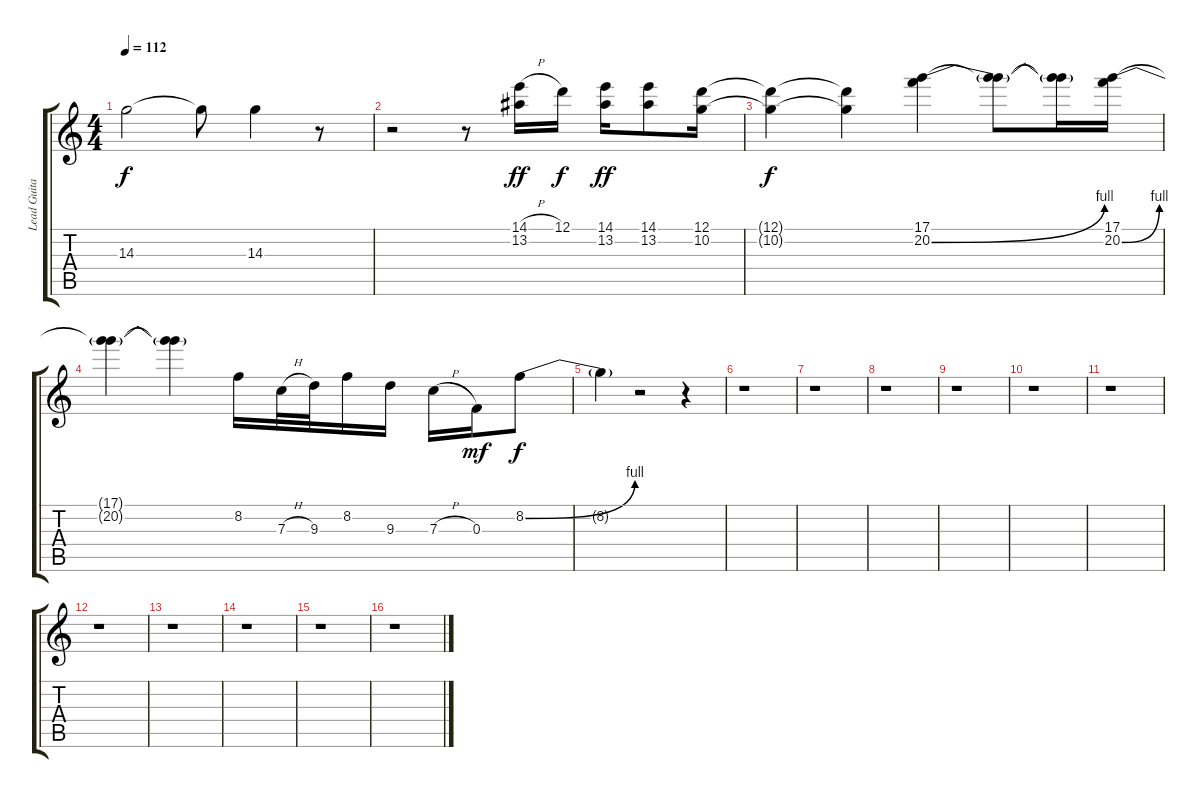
\track ("Lead Guitar" "Lead Guita") {instrument distortionguitar}
\staff {score tabs}
\tuning (D4 A3 F3 C3 G2 D2) {hide}
\ts (4 4)
\tempo 112
\clef g2
\ks c
14.3{t}.2{dy f} 14.3{t}.8 14.3.4 r.8 |
r.2 r.8 (14.1{h} 13.2).16{dy ff} 12.1.16{dy f} (14.1 13.2).16{dy ff} (14.1 13.2).8 (12.1 10.2).16 |
(12.1{t} 10.2{t}).4{dy f} (12.1{t} 10.2{t}).4 (17.1 20.2{be (bend 0 0 60 4)}).4 (17.1{t} 20.2{t}).8 (17.1{t} 20.2{t}).16 (17.1 20.2{be (bend 0 0 60 4)}).16 |
(17.1{t} 20.2{t}).4 (17.1{t} 20.2{t}).4 8.2.16 7.3{h}.32 9.3.32 8.2.16 9.3.16 7.3{h}.16 0.3.16{dy mf} 8.2{be (bend 0 0 60 4)}.8{dy f} |
8.2{t}.4 r.2 r.4 |
r.1 |
r.1 |
r.1 |
r.1 |
r.1 |
r.1 |
r.1 |
r.1 |
r.1 |
r.1 |
r.1
